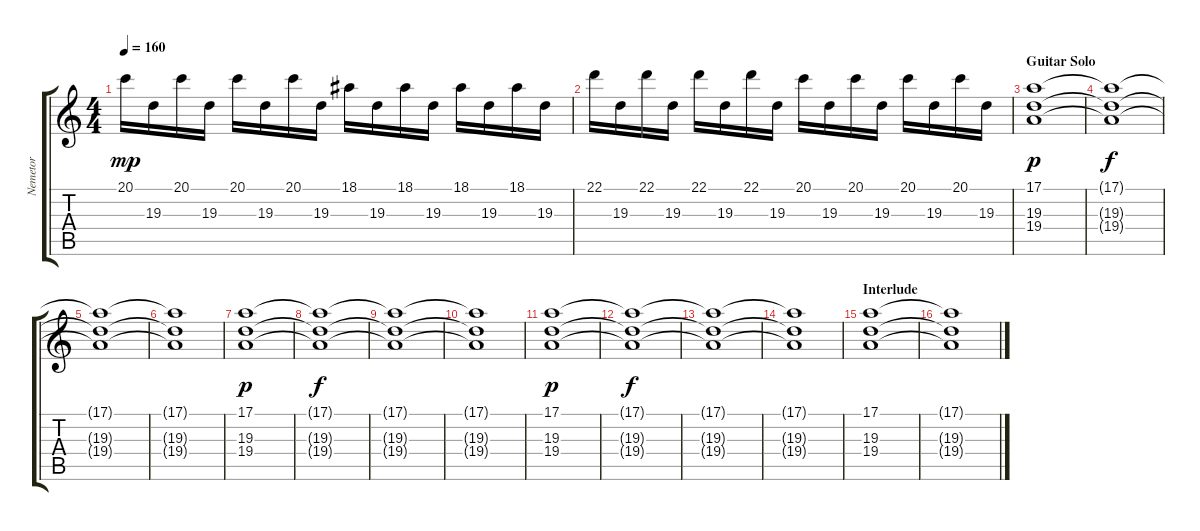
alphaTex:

\track ("Nemetor" "Nemetor") {instrument lead1square}
\staff {score tabs}
\tuning (E4 B3 G3 D3 A2 D2) {hide}
\ts (4 4)
\tempo 160
\clef g2
\ks c
20.1.16{dy mp} 19.3.16 20.1.16 19.3.16 20.1.16 19.3.16 20.1.16 19.3.16 18.1.16 19.3.16 18.1.16 19.3.16 18.1.16 19.3.16 18.1.16 19.3.16 |
22.1.16 19.3.16 22.1.16 19.3.16 22.1.16 19.3.16 22.1.16 19.3.16 20.1.16 19.3.16 20.1.16 19.3.16 20.1.16 19.3.16 20.1.16 19.3.16 |
\section ("" "Guitar Solo")
(17.1 19.3 19.4).1{dy p} |
(17.1{t} 19.3{t} 19.4{t}).1{dy f} |
(17.1{t} 19.3{t} 19.4{t}).1 |
(17.1{t} 19.3{t} 19.4{t}).1 |
(17.1 19.3 19.4).1{dy p} |
(17.1{t} 19.3{t} 19.4{t}).1{dy f} |
(17.1{t} 19.3{t} 19.4{t}).1 |
(17.1{t} 19.3{t} 19.4{t}).1 |
(17.1 19.3 19.4).1{dy p} |
(17.1{t} 19.3{t} 19.4{t}).1{dy f} |
(17.1{t} 19.3{t} 19.4{t}).1 |
(17.1{t} 19.3{t} 19.4{t}).1 |
\section ("" "Interlude")
(17.1 19.3 19.4).1 |
(17.1{t} 19.3{t} 19.4{t}).1
